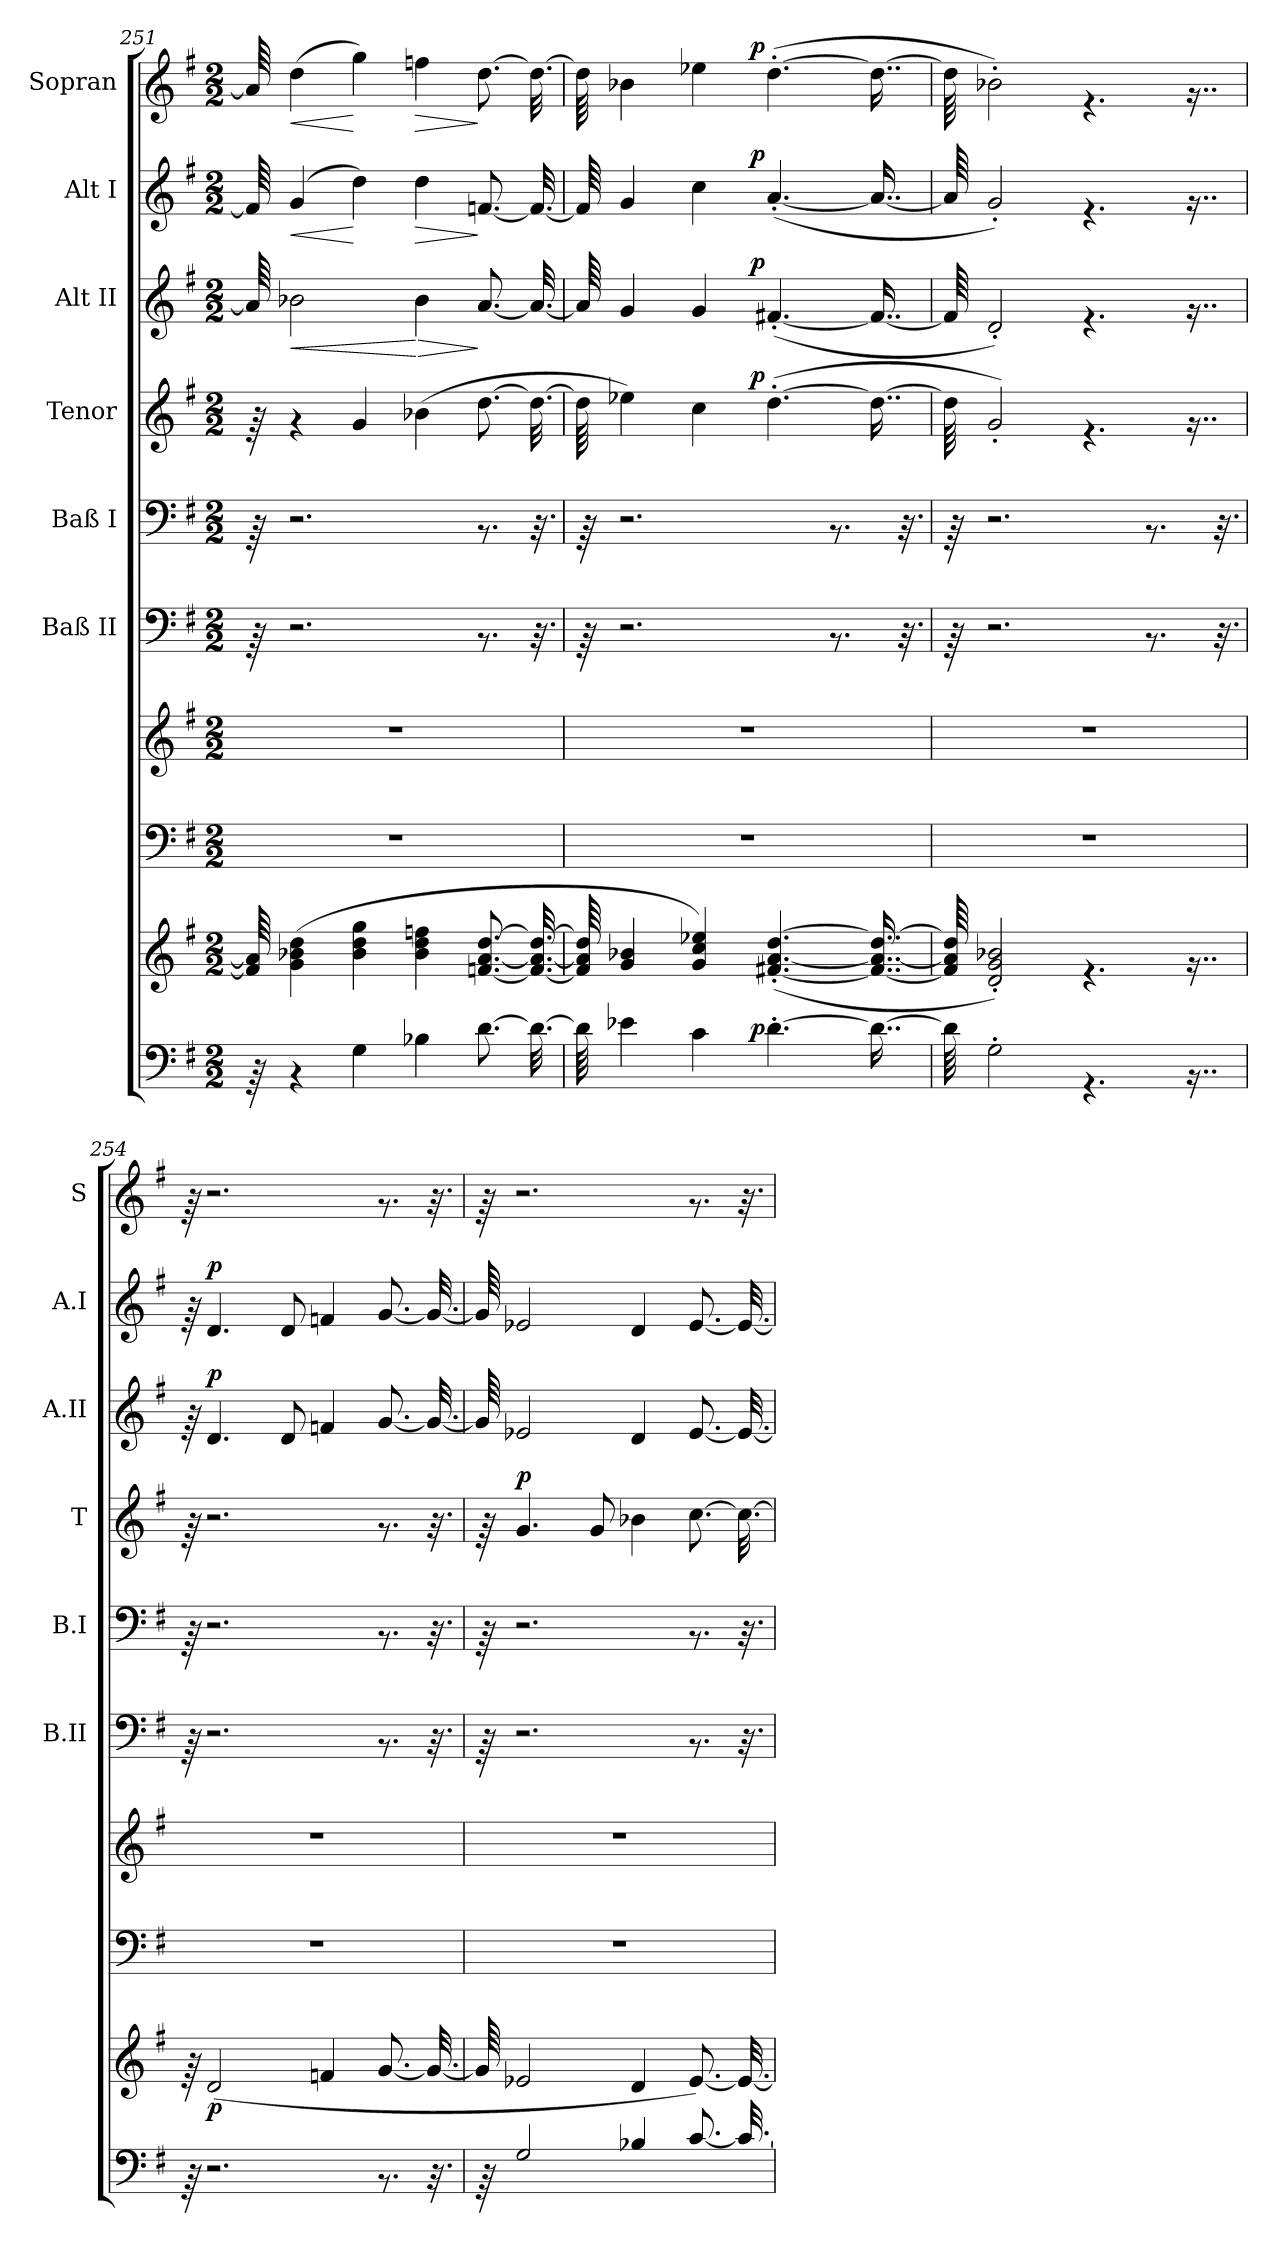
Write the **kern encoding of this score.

**kern	**dynam	**kern	**dynam	**kern	**kern	**kern	**kern	**kern	**dynam	**kern	**dynam	**kern	**dynam	**kern	**dynam
*part10	*part10	*part9	*part9	*part8	*part7	*part6	*part5	*part4	*part4	*part3	*part3	*part2	*part2	*part1	*part1
*staff10	*staff10	*staff9	*staff9	*staff8	*staff7	*staff6	*staff5	*staff4	*staff4	*staff3	*staff3	*staff2	*staff2	*staff1	*staff1
*	*	*	*	*	*	*I"Baß II	*I"Baß I	*I"Tenor	*	*I"Alt II	*	*I"Alt I	*	*I"Sopran	*
*	*	*	*	*	*	*I'B.II	*I'B.I	*I'T	*	*I'A.II	*	*I'A.I	*	*I'S	*
*clefF4	*	*clefG2	*	*clefF4	*clefG2	*clefF4	*clefF4	*clefG2	*	*clefG2	*	*clefG2	*	*clefG2	*
*k[f#]	*	*k[f#]	*	*k[f#]	*k[f#]	*k[f#]	*k[f#]	*k[f#]	*	*k[f#]	*	*k[f#]	*	*k[f#]	*
*G:	*	*G:	*	*G:	*G:	*G:	*G:	*G:	*	*G:	*	*G:	*	*G:	*
*M2/2	*	*M2/2	*	*M2/2	*M2/2	*M2/2	*M2/2	*M2/2	*	*M2/2	*	*M2/2	*	*M2/2	*
=251	=251	=251	=251	=251	=251	=251	=251	=251	=251	=251	=251	=251	=251	=251	=251
64rAA	.	64f#/] 64a/]	.	1r	1r	64rAA	64rAA	64rf	.	64a/]	.	64f#/]	.	64a/]	.
!	!	!	!	!	!	!	!	!	!	!	!LO:HP:b	!	!LO:HP:b	!	!LO:HP:b
4rAA	.	(>4g\ 4b-\ 4dd\	.	.	.	2.r	2.r	4rf	.	2b-\	<	(>4g/	<	(>4dd\	<
4G\	.	4b-\ 4dd\ 4gg\	.	.	.	.	.	4g/	.	.	.	4dd\)	[	4gg\)	[
!	!	!	!	!	!	!	!	!	!	!	!LO:HP:n=1:b	!	!LO:HP:b	!	!LO:HP:b
4B-\	.	4b-\ 4dd\ 4ffn\	.	.	.	.	.	(>4b-\	.	4b-\	[ >	4dd\	>	4ff\	>
[>8.d\	.	[<8.f/ [<8.a/ [<8.dd/	.	.	.	8.rAA	8.rAA	[>8.dd\	.	[<8.a/	]	[<8.fn/	]	[>8.dd\	]
32.d\_	.	32.f/_ 32.a/_ 32.dd/_	.	.	.	32.rAA	32.rAA	32.dd\_	.	32.a/_	.	32.f/_	.	32.dd\_	.
!!LO:PB:g=z
=252!	=252!	=252!	=252!	=252!	=252!	=252!	=252!	=252!	=252!	=252!	=252!	=252!	=252!	=252!	=252!
*^	*	*	*	*	*	*	*	*^	*	*^	*	*^	*	*^	*
64d\]	4ryy	.	64f/] 64a/] 64dd/]	.	1r	1r	64rAA	64rAA	64dd\]	4ryy	.	64a/]	4ryy	.	64f/]	4ryy	.	64dd\]	4ryy	.
4e-\	.	.	4g/ 4b-/	.	.	.	2.r	2.r	4ee-\)	.	.	4g/	.	.	4g/	.	.	4b-\	.	.
.	8...ryy	.	.	.	.	.	.	.	.	8...ryy	.	.	8...ryy	.	.	8...ryy	.	.	8...ryy	.
4c\	.	.	4g/ 4cc/ 4ee-/)	.	.	.	.	.	4cc\	.	.	4g/	.	.	4cc\	.	.	4ee-\	.	.
!	!	!LO:DY:a	!	!	!	!	!	!	!	!	!LO:DY:a	!	!	!LO:DY:a	!	!	!LO:DY:a	!	!	!LO:DY:a
.	2ryy	p	.	.	.	.	.	.	.	2ryy	p	.	2ryy	p	.	2ryy	p	.	2ryy	p
[>4.d'>\	.	.	(<[<4.f#X/'< [<4.a/'< [<4.dd/'<	.	.	.	.	.	(>[>4.dd'>\	.	.	(<[<4.f#X'</	.	.	(<[<4.a'</	.	.	(>[>4.dd'>\	.	.
.	.	.	.	.	.	.	8.rAA	8.rAA	.	.	.	.	.	.	.	.	.	.	.	.
16..d\_	.	.	16..f#/_ 16..a/_ 16..dd/_	.	.	.	.	.	16..dd\_	.	.	16..f#/_	.	.	16..a/_	.	.	16..dd\_	.	.
.	.	.	.	.	.	.	32.rAA	32.rAA	.	.	.	.	.	.	.	.	.	.	.	.
.	64ryy	.	.	.	.	.	.	.	.	64ryy	.	.	64ryy	.	.	64ryy	.	.	64ryy	.
*	*	*	*	*	*	*	*	*	*v	*v	*	*	*	*	*v	*v	*	*v	*v	*
*v	*v	*	*	*	*	*	*	*	*	*	*v	*v	*	*	*	*	*
=253!	=253!	=253!	=253!	=253!	=253!	=253!	=253!	=253!	=253!	=253!	=253!	=253!	=253!	=253!	=253!
64d\]	.	64f#/] 64a/] 64dd/]	.	1r	1r	64rAA	64rAA	64dd\]	.	64f#/]	.	64a/]	.	64dd\]	.
2G'>\	.	2d/'< 2g/'< 2b-/'<)	.	.	.	2.r	2.r	2g'</)	.	2d'</)	.	2g'</)	.	2b-'>\)	.
4.rAA	.	4.rf	.	.	.	.	.	4.rf	.	4.rf	.	4.rf	.	4.rf	.
.	.	.	.	.	.	8.rAA	8.rAA	.	.	.	.	.	.	.	.
16..rAA	.	16..rf	.	.	.	.	.	16..rf	.	16..rf	.	16..rf	.	16..rf	.
.	.	.	.	.	.	32.rAA	32.rAA	.	.	.	.	.	.	.	.
=254!	=254!	=254!	=254!	=254!	=254!	=254!	=254!	=254!	=254!	=254!	=254!	=254!	=254!	=254!	=254!
64rAA	.	64rf	.	1r	1r	64rAA	64rAA	64rf	.	64rf	.	64rf	.	64rf	.
!	!	!	!LO:DY:b	!	!	!	!	!	!	!	!LO:DY:a	!	!LO:DY:a	!	!
2.r	.	(<2d/	p	.	.	2.r	2.r	2.r	.	4.d/	p	4.d/	p	2.r	.
.	.	.	.	.	.	.	.	.	.	8d/	.	8d/	.	.	.
.	.	4fn/	.	.	.	.	.	.	.	4fn/	.	4f/	.	.	.
8.rAA	.	[<8.g/	.	.	.	8.rAA	8.rAA	8.rf	.	[<8.g/	.	[<8.g/	.	8.rf	.
32.rAA	.	32.g/_	.	.	.	32.rAA	32.rAA	32.rf	.	32.g/_	.	32.g/_	.	32.rf	.
=255!	=255!	=255!	=255!	=255!	=255!	=255!	=255!	=255!	=255!	=255!	=255!	=255!	=255!	=255!	=255!
64rAA	.	64g/]	.	1r	1r	64rAA	64rAA	64rf	.	64g/]	.	64g/]	.	64rf	.
!	!	!	!	!	!	!	!	!	!LO:DY:a	!	!	!	!	!	!
2G/	.	2e-/	.	.	.	2.r	2.r	4.g/	p	2e-/	.	2e-/	.	2.r	.
.	.	.	.	.	.	.	.	8g/	.	.	.	.	.	.	.
4B-/	.	4d/	.	.	.	.	.	4b-\	.	4d/	.	4d/	.	.	.
[<8.c/	.	[<8.e-/)	.	.	.	8.rAA	8.rAA	[>8.cc\	.	[<8.e-/	.	[<8.e-/	.	8.rf	.
32.c/_	.	32.e-/_	.	.	.	32.rAA	32.rAA	32.cc\_	.	32.e-/_	.	32.e-/_	.	32.rf	.
=!	=!	=!	=!	=!	=!	=!	=!	=!	=!	=!	=!	=!	=!	=!	=!
*-	*-	*-	*-	*-	*-	*-	*-	*-	*-	*-	*-	*-	*-	*-	*-
